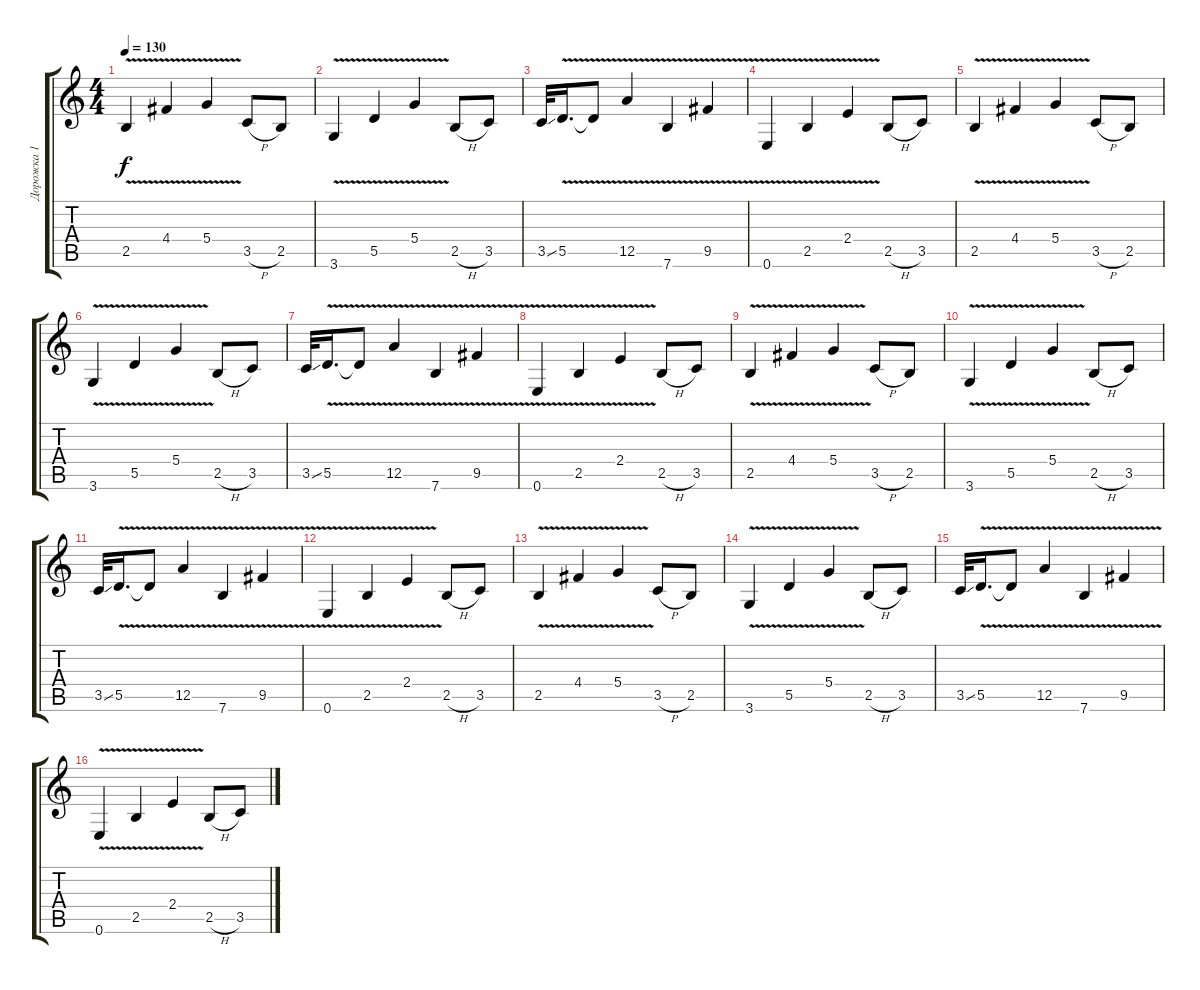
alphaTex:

\track ("Дорожка 1" "Дорожка 1") {instrument distortionguitar}
\staff {score tabs}
\tuning (E4 B3 G3 D3 A2 E2) {hide}
\ts (4 4)
\tempo 130
\clef g2
\ks c
2.5{v}.4{dy f} 4.4{v}.4 5.4{v}.4 3.5{h}.8 2.5.8 |
3.6{v}.4 5.5{v}.4 5.4{v}.4 2.5{h}.8 3.5.8 |
3.5{ss}.32 5.5{v}.16{d} 5.5{t}.8 12.5{v}.4 7.6{v}.4 9.5{v}.4 |
0.6{v}.4 2.5{v}.4 2.4{v}.4 2.5{h}.8 3.5.8 |
2.5{v}.4 4.4{v}.4 5.4{v}.4 3.5{h}.8 2.5.8 |
3.6{v}.4 5.5{v}.4 5.4{v}.4 2.5{h}.8 3.5.8 |
3.5{ss}.32 5.5{v}.16{d} 5.5{t}.8 12.5{v}.4 7.6{v}.4 9.5{v}.4 |
0.6{v}.4 2.5{v}.4 2.4{v}.4 2.5{h}.8 3.5.8 |
2.5{v}.4 4.4{v}.4 5.4{v}.4 3.5{h}.8 2.5.8 |
3.6{v}.4 5.5{v}.4 5.4{v}.4 2.5{h}.8 3.5.8 |
3.5{ss}.32 5.5{v}.16{d} 5.5{t}.8 12.5{v}.4 7.6{v}.4 9.5{v}.4 |
0.6{v}.4 2.5{v}.4 2.4{v}.4 2.5{h}.8 3.5.8 |
2.5{v}.4 4.4{v}.4 5.4{v}.4 3.5{h}.8 2.5.8 |
3.6{v}.4 5.5{v}.4 5.4{v}.4 2.5{h}.8 3.5.8 |
3.5{ss}.32 5.5{v}.16{d} 5.5{t}.8 12.5{v}.4 7.6{v}.4 9.5{v}.4 |
0.6{v}.4 2.5{v}.4 2.4{v}.4 2.5{h}.8 3.5.8
